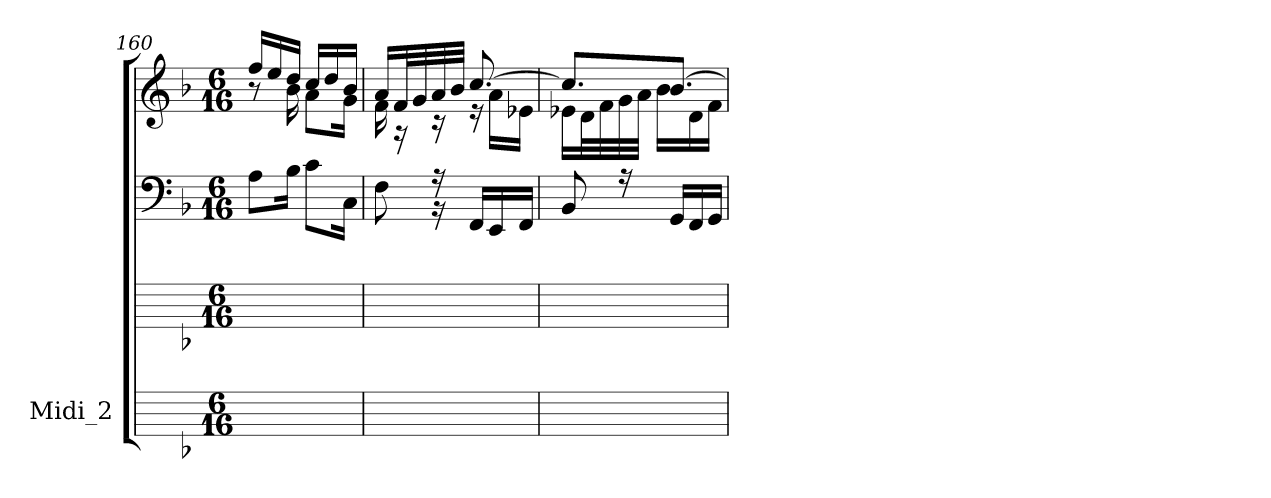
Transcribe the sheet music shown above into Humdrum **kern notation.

**kern	**kern	**kern	**kern
*part1	*part1	*part1	*part1
*staff4	*staff3	*staff2	*staff1
*I"Midi_2	*	*	*
*	*	*clefF4	*clefG2
*k[b-]	*k[b-]	*k[b-]	*k[b-]
*F:	*F:	*F:	*F:
*M6/16	*M6/16	*M6/16	*M6/16
=160	=160	=160	=160
*	*	*^	*^
*	*	*	*	*	*^
4.ryy	4.ryy	4.ryy	8AL	16ffLL	8r	4.ryy
.	.	.	.	16ee	.	.
.	.	.	16B-J	16ddJJ	16b-\	.
.	.	.	8c\L	16ccLL	8aL	.
.	.	.	.	16dd	.	.
.	.	.	16C\J	16b-JJ	16gJ	.
*	*	*	*	*	*v	*v
!!LO:LB:g=z
=161	=161	=161	=161	=161	=161
4.ryy	4.ryy	8ryy	8F\	16a/LL	16f\
.	.	.	.	32f/L	16r
.	.	.	.	32g/	.
.	.	16r	16r	32a/	16r
.	.	.	.	32b-/JJJ	.
.	.	16FFLL	16ryy	[8.cc/	16r
.	.	16EE	8ryy	.	16a\LL
.	.	16FFJJ	.	.	16e-X\JJ
=162	=162	=162	=162	=162	=162
4.ryy	4.ryy	8BB-/	4.ryy	8.cc/L]	16e-XLL
.	.	.	.	.	32dL
.	.	.	.	.	32f
.	.	16r	.	.	32g
.	.	.	.	.	32aJJJ
.	.	16GGLL	.	[8.b-/J	16b-\LL
.	.	16FF	.	.	16d\
.	.	16GGJJ	.	.	16f\JJ
*	*	*v	*v	*	*
*	*	*	*v	*v
=	=	=	=
*-	*-	*-	*-
